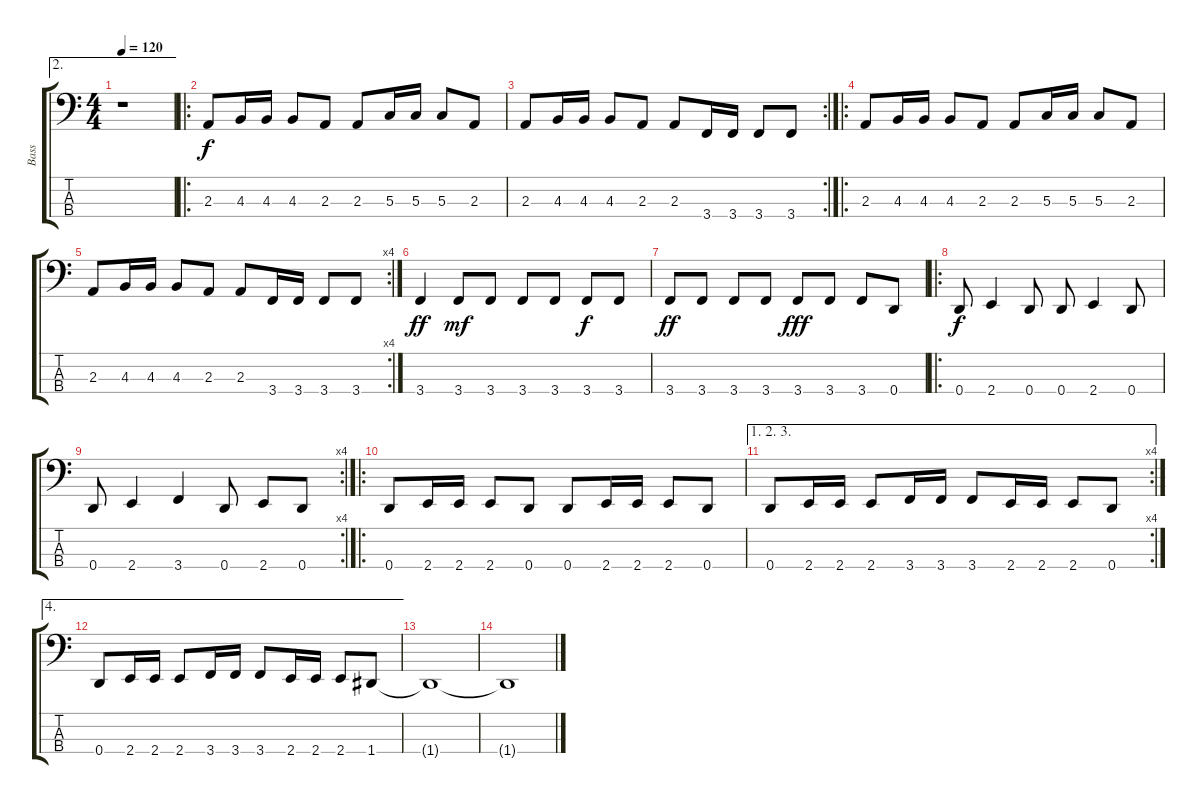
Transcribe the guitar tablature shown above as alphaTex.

\track ("Bass" "Bass") {instrument electricbasspick}
\staff {score tabs}
\tuning (F2 C2 G1 D1) {hide}
\ae 2
\ts (4 4)
\tempo 120
\clef f4
\ks c
r.1{dy f} |
\ro
2.3.8 4.3.16 4.3.16 4.3.8 2.3.8 2.3.8 5.3.16 5.3.16 5.3.8 2.3.8 |
\rc 2
2.3.8 4.3.16 4.3.16 4.3.8 2.3.8 2.3.8 3.4.16 3.4.16 3.4.8 3.4.8 |
\ro
2.3.8 4.3.16 4.3.16 4.3.8 2.3.8 2.3.8 5.3.16 5.3.16 5.3.8 2.3.8 |
\rc 4
2.3.8 4.3.16 4.3.16 4.3.8 2.3.8 2.3.8 3.4.16 3.4.16 3.4.8 3.4.8 |
3.4.4{dy ff} 3.4.8{dy mf} 3.4.8 3.4.8 3.4.8 3.4.8{dy f} 3.4.8 |
3.4.8{dy ff} 3.4.8 3.4.8 3.4.8 3.4.8{dy fff} 3.4.8 3.4.8 0.4.8 |
\ro
0.4.8{dy f} 2.4.4 0.4.8 0.4.8 2.4.4 0.4.8 |
\rc 4
0.4.8 2.4.4 3.4.4 0.4.8 2.4.8 0.4.8 |
\ro
0.4.8 2.4.16 2.4.16 2.4.8 0.4.8 0.4.8 2.4.16 2.4.16 2.4.8 0.4.8 |
\ae (1 2 3)
\rc 4
0.4.8 2.4.16 2.4.16 2.4.8 3.4.16 3.4.16 3.4.8 2.4.16 2.4.16 2.4.8 0.4.8 |
\ae 4
0.4.8 2.4.16 2.4.16 2.4.8 3.4.16 3.4.16 3.4.8 2.4.16 2.4.16 2.4.8 1.4.8 |
1.4{t}.1 |
1.4{t}.1
